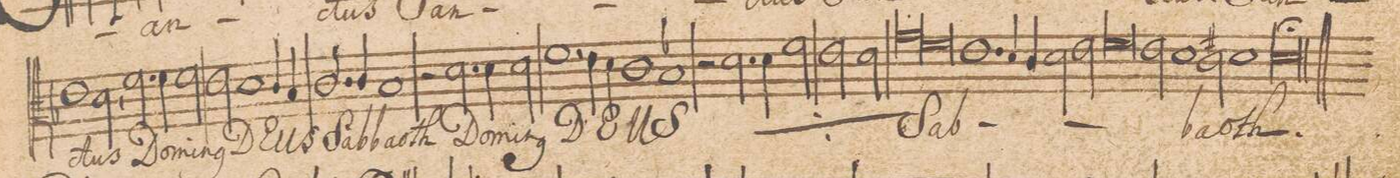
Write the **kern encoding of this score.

**kern	**text
*I"ALTVS.	*
*clefC3	*
*k[b-]	*
*met(C|)	*
*M2/1	*
1e	.
=15-	=15-
2d,\	-ctus
2.f\	Do-
4f\	-mi-
2f\	-n(us)
=16-	=16-
2e\	DE-
1d	.
4c/	-US
4B-/	.
=17-	=17-
2.c/	Sab-
4c/	-ba-
1B-	-oth
=18-	=18-
2r	.
2.d\	Do-
4d\	-mi-
2d\	-n(us)
=19-	=19-
1.f	DE-
4e\	.
4d\	.
=20-	=20-
1c	-US
1B-X	.
=21-	=21-
2r	.
*	*ij
2.d\	Do-
4d\	-mi-
2f\	-n(us)
=22-	=22-
2e\	DE-
2d\	-US
*lig	*Xij
1g	Sab-
=23-	=23-
1f	.
*Xlig	*
1.e	.
=24-	=24-
4d/	.
4c/	.
2d\	.
2e\	.
=25-	=25-
0f	.
=26-	=26-
2e\	.
1d	.
2c#X\	.
=27-	=27-
1d	-ba-
0dl;	-oth.
=28||	=28||
*>B	*
*M2/1	*
*met(C|)	*
0ryy	.
=29-	=29-
0ryy	.
=30-	=30-
0ryy	.
=31-	=31-
0ryy	.
=32-	=32-
0ryy	.
=33-	=33-
0ryy	.
=34-	=34-
0ryy	.
=35-	=35-
0ryy	.
=36-	=36-
0ryy	.
=37-	=37-
0ryy	.
=38-	=38-
0ryy	.
=39-	=39-
0ryy	.
=40-	=40-
0ryy	.
=41-	=41-
0ryy	.
=42-	=42-
0ryy	.
=43-	=43-
0ryy	.
=44-	=44-
0ryy	.
=45-	=45-
0ryy	.
=46-	=46-
0ryy	.
=47-	=47-
0ryy	.
=48-	=48-
0ryy	.
=49-	=49-
0ryy	.
=50-	=50-
0ryy	.
=51||-	=51||-
*-	*-
